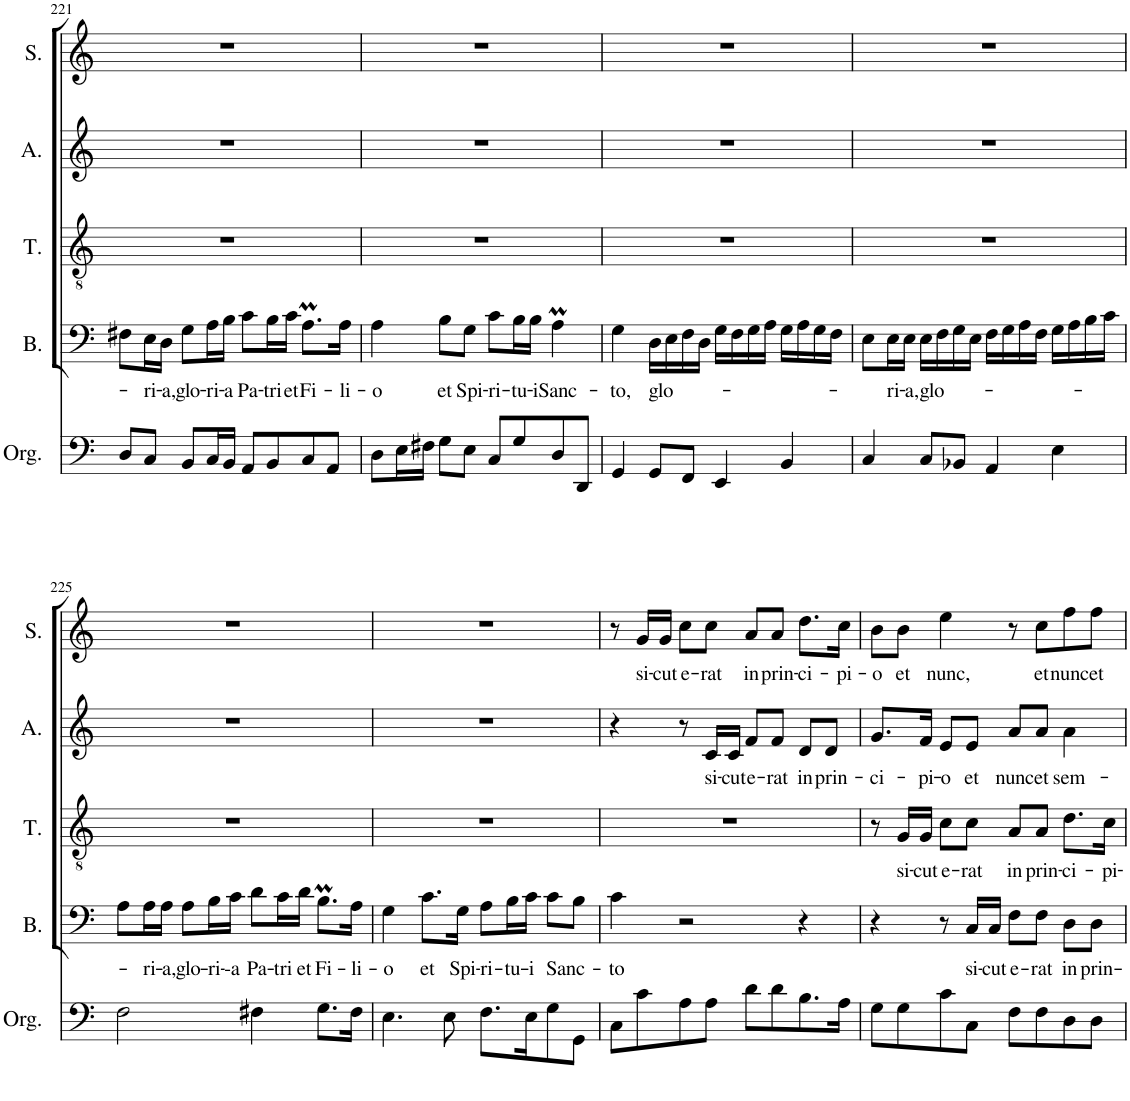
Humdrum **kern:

**kern	**kern	**text	**kern	**text	**kern	**text	**kern	**text
*part5	*part4	*part4	*part3	*part3	*part2	*part2	*part1	*part1
*staff5	*staff4	*staff4	*staff3	*staff3	*staff2	*staff2	*staff1	*staff1
*I"Orgue	*I"Basse	*	*I"Ténor	*	*I"Alto	*	*I"Soprano	*
*I'Org.	*I'B.	*	*I'T.	*	*I'A.	*	*I'S.	*
!!LO:PB:g=z
*clefF4	*clefF4	*	*clefGv2	*	*clefG2	*	*clefG2	*
*k[]	*k[]	*	*k[]	*	*k[]	*	*k[]	*
*M2/2	*M2/2	*	*M2/2	*	*M2/2	*	*M2/2	*
*met(c|)	*met(c|)	*	*met(c|)	*	*met(c|)	*	*met(c|)	*
=221	=221	=221	=221	=221	=221	=221	=221	=221
8D/L	8F#X\L	.	1r	.	1r	.	1r	.
!	!	!LO:LY:b	!	!	!	!	!	!
8C/J	16E\L	-ri-	.	.	.	.	.	.
!	!	!LO:LY:b	!	!	!	!	!	!
.	16D\JJ	-a,	.	.	.	.	.	.
!	!	!LO:LY:b	!	!	!	!	!	!
8BB/L	8G\L	glo-	.	.	.	.	.	.
!	!	!LO:LY:b	!	!	!	!	!	!
16C/L	16A\L	-ri-	.	.	.	.	.	.
!	!	!LO:LY:b	!	!	!	!	!	!
16BB/JJ	16B\JJ	-a	.	.	.	.	.	.
!	!	!LO:LY:b	!	!	!	!	!	!
8AA/L	8c\L	Pa-	.	.	.	.	.	.
!	!	!LO:LY:b	!	!	!	!	!	!
8BB/	16B\L	-tri	.	.	.	.	.	.
!	!	!LO:LY:b	!	!	!	!	!	!
.	16c\JJ	et	.	.	.	.	.	.
!	!	!LO:LY:b	!	!	!	!	!	!
8C/	8.AM\L	Fi-	.	.	.	.	.	.
8AA/J	.	.	.	.	.	.	.	.
!	!	!LO:LY:b	!	!	!	!	!	!
.	16A\Jk	-li-	.	.	.	.	.	.
=222	=222	=222	=222	=222	=222	=222	=222	=222
!	!	!LO:LY:b	!	!	!	!	!	!
8D\L	4A\	-o	1r	.	1r	.	1r	.
16E\L	.	.	.	.	.	.	.	.
16F#X\JJ	.	.	.	.	.	.	.	.
!	!	!LO:LY:b	!	!	!	!	!	!
8G\L	8B\L	et	.	.	.	.	.	.
!	!	!LO:LY:b	!	!	!	!	!	!
8E\J	8G\J	Spi-	.	.	.	.	.	.
!	!	!LO:LY:b	!	!	!	!	!	!
8C/L	8c\L	-ri-	.	.	.	.	.	.
!	!	!LO:LY:b	!	!	!	!	!	!
8G/	16B\L	-tu-	.	.	.	.	.	.
!	!	!LO:LY:b	!	!	!	!	!	!
.	16B\JJ	-i	.	.	.	.	.	.
!	!	!LO:LY:b	!	!	!	!	!	!
8D/	4AM\	Sanc-	.	.	.	.	.	.
8DD/J	.	.	.	.	.	.	.	.
=223	=223	=223	=223	=223	=223	=223	=223	=223
!	!	!LO:LY:b	!	!	!	!	!	!
4GG/	4G\	-to,	1r	.	1r	.	1r	.
!	!	!LO:LY:b	!	!	!	!	!	!
8GG/L	16D\LL	glo-	.	.	.	.	.	.
.	16E\	.	.	.	.	.	.	.
8FF/J	16F\	.	.	.	.	.	.	.
.	16D\JJ	.	.	.	.	.	.	.
4EE/	16G\LL	.	.	.	.	.	.	.
.	16F\	.	.	.	.	.	.	.
.	16G\	.	.	.	.	.	.	.
.	16A\JJ	.	.	.	.	.	.	.
4BB/	16G\LL	.	.	.	.	.	.	.
.	16A\	.	.	.	.	.	.	.
.	16G\	.	.	.	.	.	.	.
.	16F\JJ	.	.	.	.	.	.	.
=224	=224	=224	=224	=224	=224	=224	=224	=224
4C/	8E\L	.	1r	.	1r	.	1r	.
!	!	!LO:LY:b	!	!	!	!	!	!
.	16E\L	-ri-	.	.	.	.	.	.
!	!	!LO:LY:b	!	!	!	!	!	!
.	16E\JJ	-a,	.	.	.	.	.	.
!	!	!LO:LY:b	!	!	!	!	!	!
8C/L	16E\LL	glo-	.	.	.	.	.	.
.	16F\	.	.	.	.	.	.	.
8BB-X/J	16G\	.	.	.	.	.	.	.
.	16E\JJ	.	.	.	.	.	.	.
4AA/	16F\LL	.	.	.	.	.	.	.
.	16G\	.	.	.	.	.	.	.
.	16A\	.	.	.	.	.	.	.
.	16F\JJ	.	.	.	.	.	.	.
4E\	16G\LL	.	.	.	.	.	.	.
.	16A\	.	.	.	.	.	.	.
.	16B\	.	.	.	.	.	.	.
.	16c\JJ	.	.	.	.	.	.	.
!!LO:LB:g=z
=225	=225	=225	=225	=225	=225	=225	=225	=225
2F\	8A\L	.	1r	.	1r	.	1r	.
!	!	!LO:LY:b	!	!	!	!	!	!
.	16A\L	-ri-	.	.	.	.	.	.
!	!	!LO:LY:b	!	!	!	!	!	!
.	16A\JJ	-a,	.	.	.	.	.	.
!	!	!LO:LY:b	!	!	!	!	!	!
.	8A\L	glo-	.	.	.	.	.	.
!	!	!LO:LY:b	!	!	!	!	!	!
.	16B\L	-ri-	.	.	.	.	.	.
!	!	!LO:LY:b	!	!	!	!	!	!
.	16c\JJ	--a	.	.	.	.	.	.
!	!	!LO:LY:b	!	!	!	!	!	!
4F#X\	8d\L	Pa-	.	.	.	.	.	.
!	!	!LO:LY:b	!	!	!	!	!	!
.	16c\L	-tri	.	.	.	.	.	.
!	!	!LO:LY:b	!	!	!	!	!	!
.	16d\JJ	et	.	.	.	.	.	.
!	!	!LO:LY:b	!	!	!	!	!	!
8.G\L	8.Bm\L	Fi-	.	.	.	.	.	.
!	!	!LO:LY:b	!	!	!	!	!	!
16F#\Jk	16A\Jk	-li-	.	.	.	.	.	.
=226	=226	=226	=226	=226	=226	=226	=226	=226
!	!	!LO:LY:b	!	!	!	!	!	!
4.E\	4G\	-o	1r	.	1r	.	1r	.
!	!	!LO:LY:b	!	!	!	!	!	!
.	8.c\L	et	.	.	.	.	.	.
8E\	.	.	.	.	.	.	.	.
!	!	!LO:LY:b	!	!	!	!	!	!
.	16G\Jk	Spi-	.	.	.	.	.	.
!	!	!LO:LY:b	!	!	!	!	!	!
8.F\L	8A\L	-ri-	.	.	.	.	.	.
!	!	!LO:LY:b	!	!	!	!	!	!
.	16B\L	-tu-	.	.	.	.	.	.
!	!	!LO:LY:b	!	!	!	!	!	!
16E\K	16c\JJ	-i	.	.	.	.	.	.
!	!	!LO:LY:b	!	!	!	!	!	!
8G\	8c\L	Sanc-	.	.	.	.	.	.
8GG\J	8B\J	.	.	.	.	.	.	.
=227	=227	=227	=227	=227	=227	=227	=227	=227
!	!	!LO:LY:b	!	!	!	!	!	!
8C\L	4c\	-to	1r	.	4r	.	8r	.
!	!	!	!	!	!	!	!	!LO:LY:b
8c\	.	.	.	.	.	.	16g/LL	si-
!	!	!	!	!	!	!	!	!LO:LY:b
.	.	.	.	.	.	.	16g/JJ	-cut
!	!	!	!	!	!	!	!	!LO:LY:b
8A\	2r	.	.	.	8r	.	8cc\L	e-
!	!	!	!	!	!	!LO:LY:b	!	!LO:LY:b
8A\J	.	.	.	.	16c/LL	si-	8cc\J	-rat
!	!	!	!	!	!	!LO:LY:b	!	!
.	.	.	.	.	16c/JJ	-cut	.	.
!	!	!	!	!	!	!LO:LY:b	!	!LO:LY:b
8d\L	.	.	.	.	8f/L	e-	8a/L	in
!	!	!	!	!	!	!LO:LY:b	!	!LO:LY:b
8d\	.	.	.	.	8f/J	-rat	8a/J	prin-
!	!	!	!	!	!	!LO:LY:b	!	!LO:LY:b
8.B\	4r	.	.	.	8d/L	in	8.dd\L	-ci-
!	!	!	!	!	!	!LO:LY:b	!	!
.	.	.	.	.	8d/J	prin-	.	.
!	!	!	!	!	!	!	!	!LO:LY:b
16A\Jk	.	.	.	.	.	.	16cc\Jk	-pi-
=228	=228	=228	=228	=228	=228	=228	=228	=228
!	!	!	!	!	!	!LO:LY:b	!	!LO:LY:b
8G\L	4r	.	8r	.	8.g/L	-ci-	8b\L	-o
!	!	!	!	!LO:LY:b	!	!	!	!LO:LY:b
8G\	.	.	16G/LL	si-	.	.	8b\J	et
!	!	!	!	!LO:LY:b	!	!LO:LY:b	!	!
.	.	.	16G/JJ	-cut	16f/Jk	-pi-	.	.
!	!	!	!	!LO:LY:b	!	!LO:LY:b	!	!LO:LY:b
8c\	8r	.	8c\L	e-	8e/L	-o	4ee\	nunc,
!	!	!LO:LY:b	!	!LO:LY:b	!	!LO:LY:b	!	!
8C\J	16C/LL	si-	8c\J	-rat	8e/J	et	.	.
!	!	!LO:LY:b	!	!	!	!	!	!
.	16C/JJ	-cut	.	.	.	.	.	.
!	!	!LO:LY:b	!	!LO:LY:b	!	!LO:LY:b	!	!
8F\L	8F\L	e-	8A/L	in	8a/L	nunc	8r	.
!	!	!LO:LY:b	!	!LO:LY:b	!	!LO:LY:b	!	!LO:LY:b
8F\	8F\J	-rat	8A/J	prin-	8a/J	et	8cc\L	et
!	!	!LO:LY:b	!	!LO:LY:b	!	!LO:LY:b	!	!LO:LY:b
8D\	8D\L	in	8.d\L	-ci-	4a\	sem-	8ff\	nunc
!	!	!LO:LY:b	!	!	!	!	!	!LO:LY:b
8D\J	8D\J	prin-	.	.	.	.	8ff\J	et
!	!	!	!	!LO:LY:b	!	!	!	!
.	.	.	16c\Jk	-pi-	.	.	.	.
=	=	=	=	=	=	=	=	=
*-	*-	*-	*-	*-	*-	*-	*-	*-
